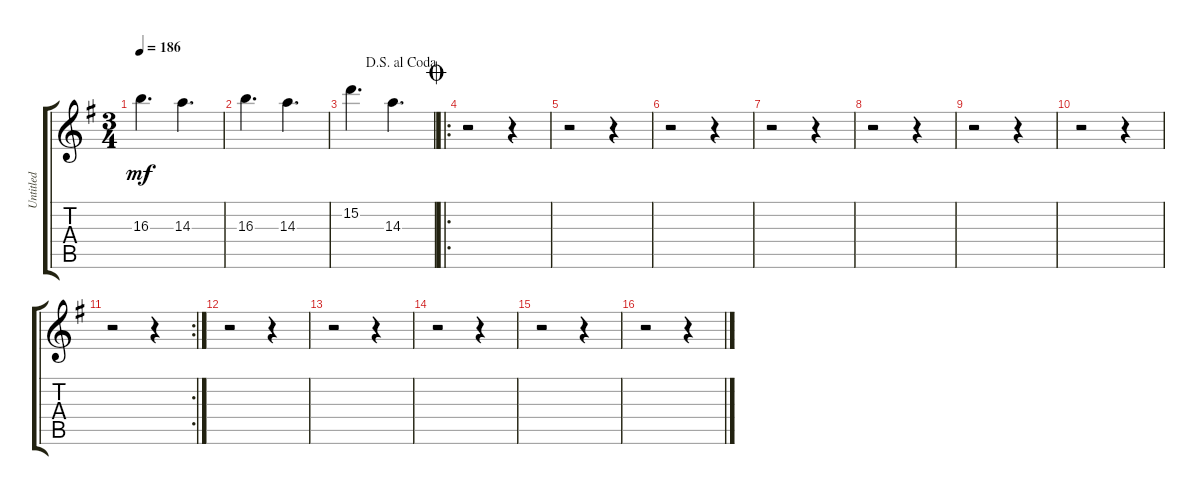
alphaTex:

\track ("Untitled" "Untitled") {instrument overdrivenguitar}
\staff {score tabs}
\tuning (E4 B3 G3 D3 A2 E2) {hide}
\ts (3 4)
\tempo 186
\clef g2
\ks g
16.3.4{d dy mf} 14.3.4{d} |
16.3.4{d} 14.3.4{d} |
\jump dalsegnoalcoda
15.2.4{d} 14.3.4{d} |
\ro
\jump coda
r.2 r.4 |
r.2 r.4 |
r.2 r.4 |
r.2 r.4 |
r.2 r.4 |
r.2 r.4 |
r.2 r.4 |
\rc 2
r.2 r.4 |
r.2 r.4 |
r.2 r.4 |
r.2 r.4 |
r.2 r.4 |
r.2 r.4
